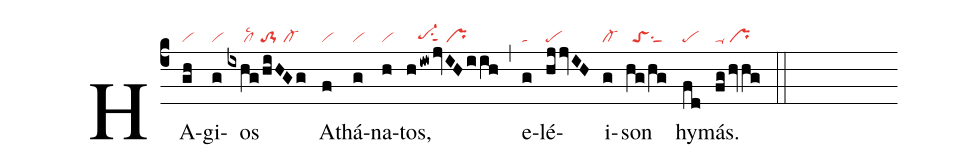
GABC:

nabc-lines:1;
%%
(c4)HA(gh|vi)gi(g|vi)os(ixhg/hiHGg|/////cllsc2//to-1//cl-) A(f|vi)thá(g|vi)na(h|vi)tos,(hiwjvIHiih|///pe-hgsu1sut1//pr) (,)
e(g|ta)lé(hjjvIH|pe)i(g|cl-)son(hg/hg|//toSsu1sut1) hy(fd|pe)más.(fghvhg|ta-/pr) (::)
